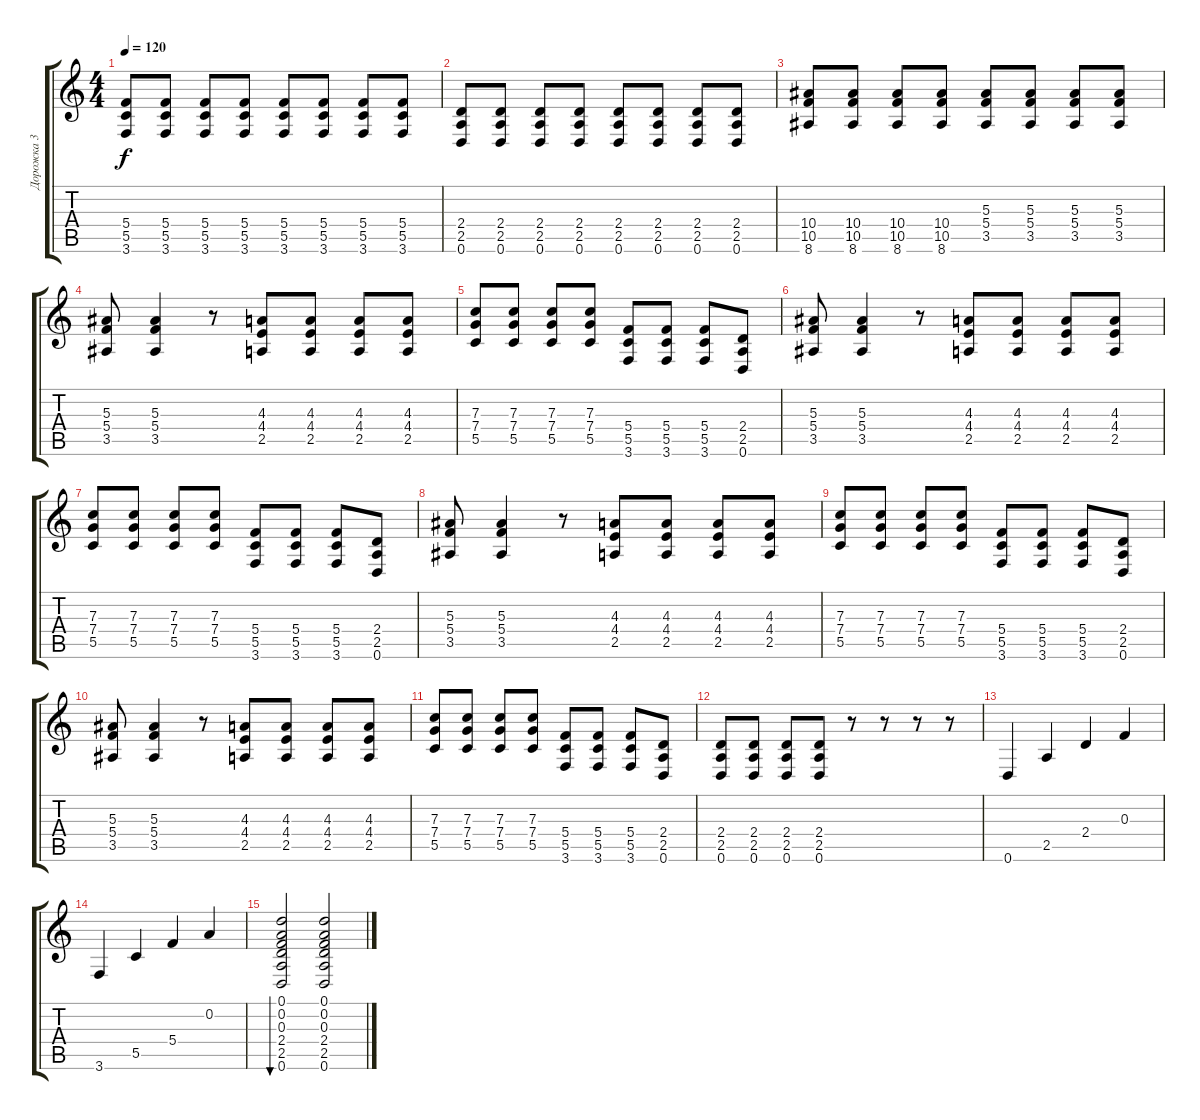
\track ("Дорожка 3" "Дорожка 3") {instrument acousticguitarsteel}
\staff {score tabs}
\tuning (D4 A3 F3 C3 G2 D2) {hide}
\ts (4 4)
\tempo 120
\clef g2
\ks c
(5.4 5.5 3.6).8{dy f} (5.4 5.5 3.6).8 (5.4 5.5 3.6).8 (5.4 5.5 3.6).8 (5.4 5.5 3.6).8 (5.4 5.5 3.6).8 (5.4 5.5 3.6).8 (5.4 5.5 3.6).8 |
(2.4 2.5 0.6).8 (2.4 2.5 0.6).8 (2.4 2.5 0.6).8 (2.4 2.5 0.6).8 (2.4 2.5 0.6).8 (2.4 2.5 0.6).8 (2.4 2.5 0.6).8 (2.4 2.5 0.6).8 |
(10.4 10.5 8.6).8 (10.4 10.5 8.6).8 (10.4 10.5 8.6).8 (10.4 10.5 8.6).8 (5.3 5.4 3.5).8 (5.3 5.4 3.5).8 (5.3 5.4 3.5).8 (5.3 5.4 3.5).8 |
(5.3 5.4 3.5).8 (5.3 5.4 3.5).4 r.8 (4.3 4.4 2.5).8 (4.3 4.4 2.5).8 (4.3 4.4 2.5).8 (4.3 4.4 2.5).8 |
(7.3 7.4 5.5).8 (7.3 7.4 5.5).8 (7.3 7.4 5.5).8 (7.3 7.4 5.5).8 (5.4 5.5 3.6).8 (5.4 5.5 3.6).8 (5.4 5.5 3.6).8 (2.4 2.5 0.6).8 |
(5.3 5.4 3.5).8 (5.3 5.4 3.5).4 r.8 (4.3 4.4 2.5).8 (4.3 4.4 2.5).8 (4.3 4.4 2.5).8 (4.3 4.4 2.5).8 |
(7.3 7.4 5.5).8 (7.3 7.4 5.5).8 (7.3 7.4 5.5).8 (7.3 7.4 5.5).8 (5.4 5.5 3.6).8 (5.4 5.5 3.6).8 (5.4 5.5 3.6).8 (2.4 2.5 0.6).8 |
(5.3 5.4 3.5).8 (5.3 5.4 3.5).4 r.8 (4.3 4.4 2.5).8 (4.3 4.4 2.5).8 (4.3 4.4 2.5).8 (4.3 4.4 2.5).8 |
(7.3 7.4 5.5).8 (7.3 7.4 5.5).8 (7.3 7.4 5.5).8 (7.3 7.4 5.5).8 (5.4 5.5 3.6).8 (5.4 5.5 3.6).8 (5.4 5.5 3.6).8 (2.4 2.5 0.6).8 |
(5.3 5.4 3.5).8 (5.3 5.4 3.5).4 r.8 (4.3 4.4 2.5).8 (4.3 4.4 2.5).8 (4.3 4.4 2.5).8 (4.3 4.4 2.5).8 |
(7.3 7.4 5.5).8 (7.3 7.4 5.5).8 (7.3 7.4 5.5).8 (7.3 7.4 5.5).8 (5.4 5.5 3.6).8 (5.4 5.5 3.6).8 (5.4 5.5 3.6).8 (2.4 2.5 0.6).8 |
(2.4 2.5 0.6).8 (2.4 2.5 0.6).8 (2.4 2.5 0.6).8 (2.4 2.5 0.6).8 r.8 r.8 r.8 r.8 |
0.6.4 2.5.4 2.4.4 0.3.4 |
3.6.4 5.5.4 5.4.4 0.2.4 |
(0.1 0.2 0.3 2.4 2.5 0.6).2{bu 240} (0.1 0.2 0.3 2.4 2.5 0.6).2
